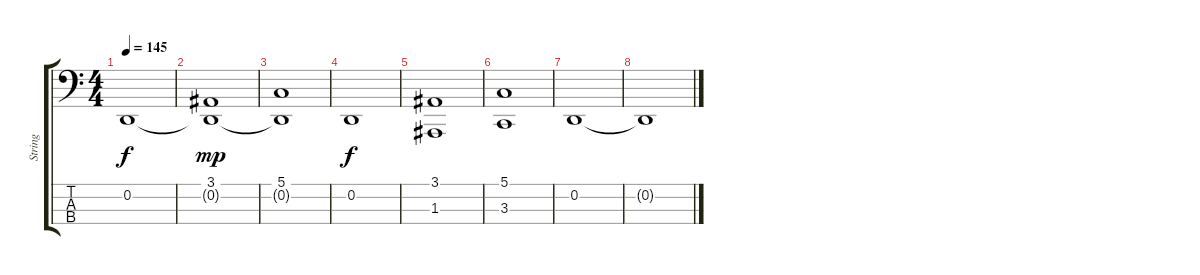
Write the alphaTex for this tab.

\track ("String" "String") {instrument synthstrings1}
\staff {score tabs}
\tuning (G2 D2 A1 E1) {hide}
\ts (4 4)
\tempo 145
\clef f4
\ks c
0.2.1{dy f} |
(3.1 0.2{t}).1{dy mp} |
(5.1 0.2{t}).1 |
0.2.1{dy f} |
(3.1 1.3).1 |
(5.1 3.3).1 |
0.2.1 |
0.2{t}.1
